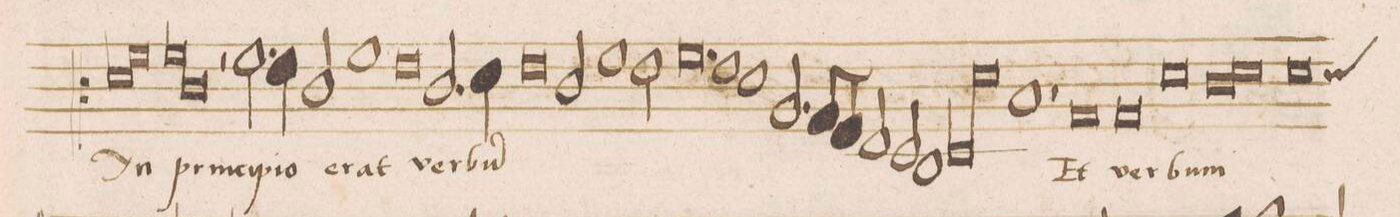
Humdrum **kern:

**kern	**text
*I"ALTVS	*
*clefC3	*
*k[]	*
*met(C|)	*
*M2/1	*
*lig	*
1d	In
1f	.
*Xlig	*
=2	=2
*lig	*
1f	prin-
1c	.
*Xlig	*
=3	=3
2r	.
2.f\	-ci-
4e\	-pi-
2c/	-o
=4	=4
1f	e-
0e	-rat
=5	=5
2.c/	ver-
4d\	-bu(m)
=6	=6
0e	.
=7	=7
2c/	.
1f	.
2e\	.
=8	=8
0.f	.
=9	=9
1e	.
=10	=10
1d	.
2.A/	.
8G/L	.
8F/J	.
=11	=11
2E/	.
2D/	.
1C	.
=12	=12
*lig	*
1D	.
1d	.
*Xlig	*
=13	=13
1B	.
1r	.
=14	=14
0G	Et
=15	=15
0G	ver-
=16	=16
0d	-bum
=17	=17
*lig	*
0c	.
=18	=18
0d	.
*Xlig	*
=19	=19
*custos:d	*
0d	.
=20	=20
*-	*-
